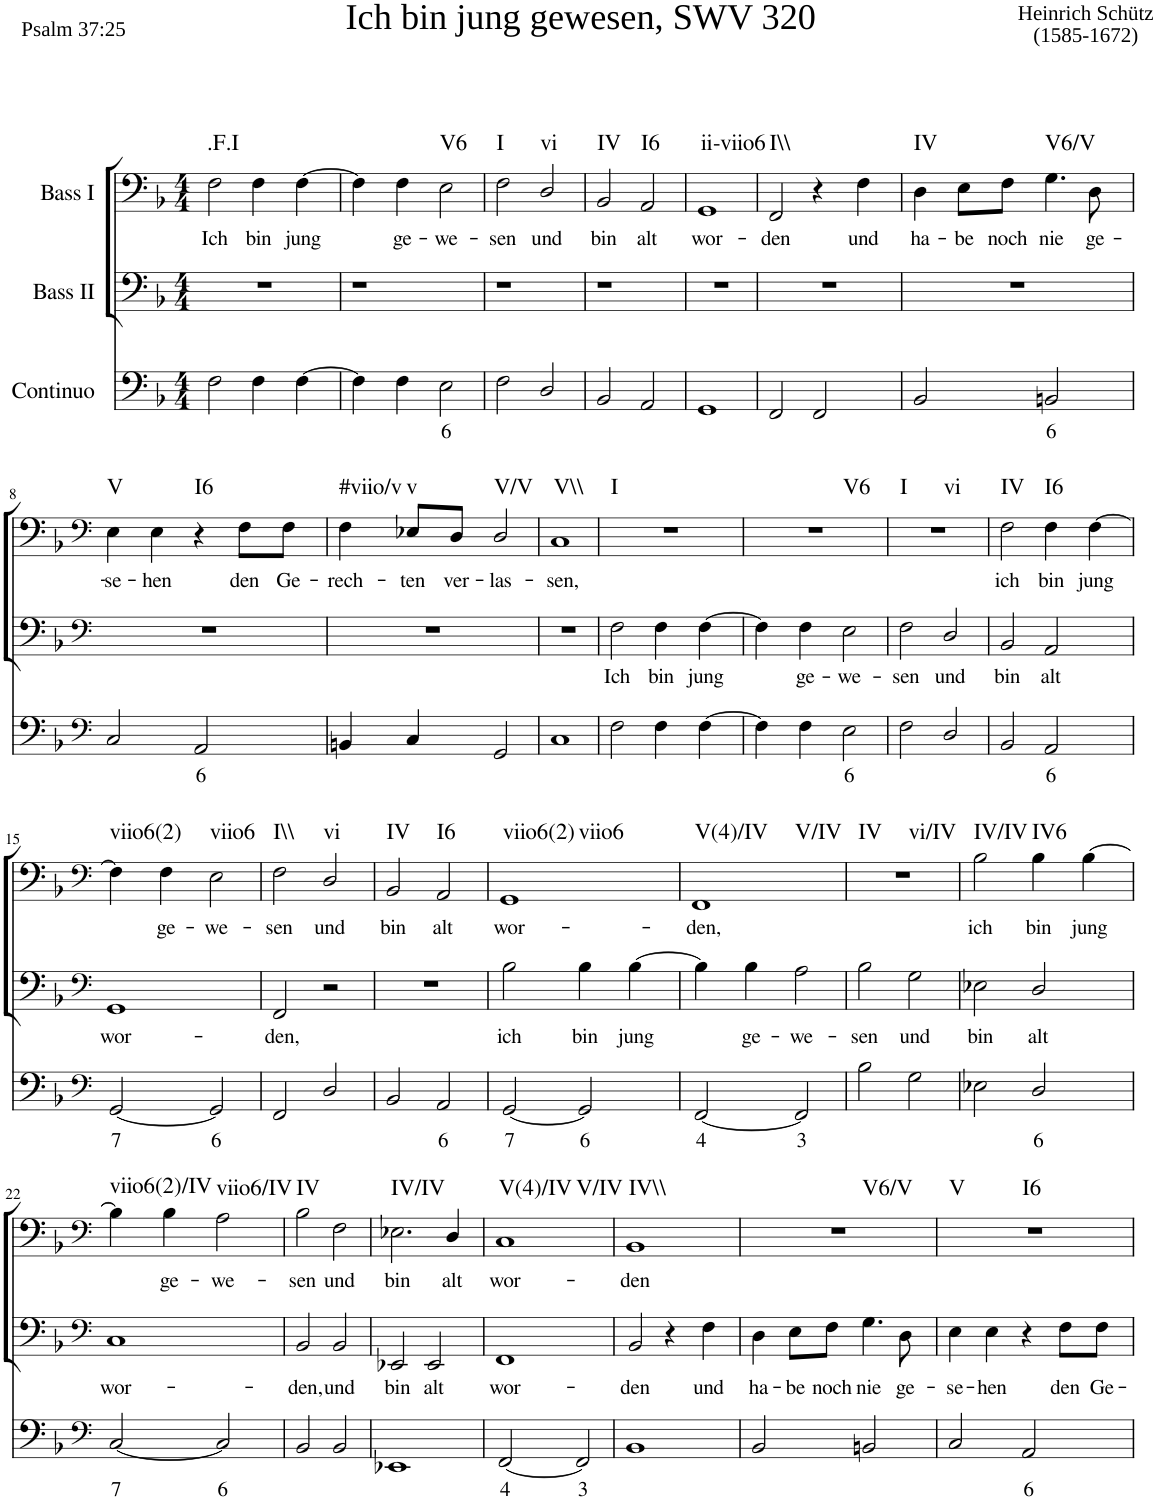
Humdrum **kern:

**kern	**text	**kern	**text	**kern	**text	**harte
*part3	*part3	*part2	*part2	*part1	*part1	*part1
*staff3	*staff3	*staff2	*staff2	*staff1	*staff1	*
*I"Continuo	*	*I"Bass II	*	*I"Bass I	*	*
*clefF4	*	*clefF4	*	*clefF4	*	*
*k[b-]	*	*k[b-]	*	*k[b-]	*	*
*M4/4	*	*M4/4	*	*M4/4	*	*
=1	=1	=1	=1	=1	=1	=1
!	!	!	!	!LO:TX:a:t=Psalm 37&colon;25	!	!
!	!	!	!	!LO:TX:a:t=Ich bin jung gewesen, SWV 320	!	!
!	!	!	!	!LO:TX:a:t=Heinrich Schütz	!	!
!	!	!	!	!LO:TX:a:t=(1585-1672)	!	!
!	!	!	!	!	!LO:LY:b	!LO:H:kt=.F.I
2F\	.	1r	.	2F\	Ich	N
!	!	!	!	!	!LO:LY:b	!
4F\	.	.	.	4F\	bin	.
!	!	!	!	!	!LO:LY:b	!
[4F\	.	.	.	[4F\	jung	.
=2	=2	=2	=2	=2	=2	=2
4F\]	.	1r	.	4F\]	.	.
!	!	!	!	!	!LO:LY:b	!
4F\	.	.	.	4F\	ge-	.
!	!LO:LY:b	!	!	!	!LO:LY:b	!LO:H:kt=V6
2E\	6	.	.	2E\	we-	N
=3	=3	=3	=3	=3	=3	=3
!	!	!	!	!	!LO:LY:b	!LO:H:kt=I
2F\	.	1r	.	2F\	sen	N
!	!	!	!	!	!LO:LY:b	!LO:H:kt=vi
2D/	.	.	.	2D/	und	N
=4	=4	=4	=4	=4	=4	=4
!	!	!	!	!	!LO:LY:b	!LO:H:kt=IV
2BB-/	.	1r	.	2BB-/	bin	N
!	!	!	!	!	!LO:LY:b	!LO:H:kt=I6
2AA/	.	.	.	2AA/	alt	N
=5	=5	=5	=5	=5	=5	=5
!	!	!	!	!	!LO:LY:b	!LO:H:kt=ii-viio6
1GG	.	1r	.	1GG	wor-	N
=6	=6	=6	=6	=6	=6	=6
!	!	!	!	!	!LO:LY:b	!LO:H:kt=I\\
2FF/	.	1r	.	2FF/	den	N
2FF/	.	.	.	4r	.	.
!	!	!	!	!	!LO:LY:b	!
.	.	.	.	4F\	und	.
=7	=7	=7	=7	=7	=7	=7
!	!	!	!	!	!LO:LY:b	!LO:H:kt=IV
2BB-/	.	1r	.	4D\	ha-	N
!	!	!	!	!	!LO:LY:b	!
.	.	.	.	8E\L	be	.
!	!	!	!	!	!LO:LY:b	!
.	.	.	.	8F\J	noch	.
!	!LO:LY:b	!	!	!	!LO:LY:b	!LO:H:kt=V6/V
2BBn/	6	.	.	4.G\	nie	N
!	!	!	!	!	!LO:LY:b	!
.	.	.	.	8D\	ge-	.
!!LO:LB:g=z
=8	=8	=8	=8	=8	=8	=8
*clefF4	*	*clefF4	*	*clefF4	*	*
!	!	!	!	!	!LO:LY:b	!LO:H:kt=V
2C/	.	1r	.	4E\	se-	N
!	!	!	!	!	!LO:LY:b	!
.	.	.	.	4E\	hen	.
!	!LO:LY:b	!	!	!	!	!LO:H:kt=I6
2AA/	6	.	.	4r	.	N
!	!	!	!	!	!LO:LY:b	!
.	.	.	.	8F\L	den	.
!	!	!	!	!	!LO:LY:b	!
.	.	.	.	8F\J	Ge-	.
=9	=9	=9	=9	=9	=9	=9
!	!	!	!	!	!LO:LY:b	!LO:H:kt=#viio/v
4BBn/	.	1r	.	4F\	rech-	N
!	!	!	!	!	!LO:LY:b	!LO:H:kt=v
4C/	.	.	.	8E-X/L	ten	N
!	!	!	!	!	!LO:LY:b	!
.	.	.	.	8D/J	ver-	.
!	!	!	!	!	!LO:LY:b	!LO:H:kt=V/V
2GG/	.	.	.	2D/	las-	N
=10	=10	=10	=10	=10	=10	=10
!	!	!	!	!	!LO:LY:b	!LO:H:kt=V\\
1C	.	1r	.	1C	sen,	N
=11	=11	=11	=11	=11	=11	=11
!	!	!	!LO:LY:b	!	!	!LO:H:kt=I
2F\	.	2F\	Ich	1r	.	N
!	!	!	!LO:LY:b	!	!	!
4F\	.	4F\	bin	.	.	.
!	!	!	!LO:LY:b	!	!	!
[4F\	.	[4F\	jung	.	.	.
=12	=12	=12	=12	=12	=12	=12
!	!	!	!	!	!	!LO:H:kt=V6
4F\]	.	4F\]	.	1r	.	N
!	!	!	!LO:LY:b	!	!	!
4F\	.	4F\	ge-	.	.	.
!	!LO:LY:b	!	!LO:LY:b	!	!	!
2E\	6	2E\	we-	.	.	.
=13	=13	=13	=13	=13	=13	=13
!	!	!	!LO:LY:b	!	!	!LO:H:n=1:kt=I
!	!	!	!	!	!	!LO:H:n=2:kt=vi
2F\	.	2F\	sen	1r	.	N N
!	!	!	!LO:LY:b	!	!	!
2D/	.	2D/	und	.	.	.
=14	=14	=14	=14	=14	=14	=14
!	!	!	!LO:LY:b	!	!LO:LY:b	!LO:H:kt=IV
2BB-/	.	2BB-/	bin	2F\	ich	N
!	!LO:LY:b	!	!LO:LY:b	!	!LO:LY:b	!LO:H:kt=I6
2AA/	6	2AA/	alt	4F\	bin	N
!	!	!	!	!	!LO:LY:b	!
.	.	.	.	[4F\	jung	.
!!LO:LB:g=z
=15	=15	=15	=15	=15	=15	=15
*clefF4	*	*clefF4	*	*clefF4	*	*
!	!LO:LY:b	!	!LO:LY:b	!	!	!LO:H:kt=viio6(2)
[2GG/	7	1GG	wor-	4F\]	.	N
!	!	!	!	!	!LO:LY:b	!
.	.	.	.	4F\	ge-	.
!	!LO:LY:b	!	!	!	!LO:LY:b	!LO:H:kt=viio6
2GG/]	6	.	.	2E\	we-	N
=16	=16	=16	=16	=16	=16	=16
!	!	!	!LO:LY:b	!	!LO:LY:b	!LO:H:kt=I\\
2FF/	.	2FF/	den,	2F\	sen	N
!	!	!	!	!	!LO:LY:b	!LO:H:kt=vi
2D/	.	2r	.	2D/	und	N
=17	=17	=17	=17	=17	=17	=17
!	!	!	!	!	!LO:LY:b	!LO:H:kt=IV
2BB-/	.	1r	.	2BB-/	bin	N
!	!LO:LY:b	!	!	!	!LO:LY:b	!LO:H:kt=I6
2AA/	6	.	.	2AA/	alt	N
=18	=18	=18	=18	=18	=18	=18
!	!LO:LY:b	!	!LO:LY:b	!	!LO:LY:b	!LO:H:n=1:kt=viio6(2)
!	!	!	!	!	!	!LO:H:n=2:kt=viio6
[2GG/	7	2B-\	ich	1GG	wor-	N N
!	!LO:LY:b	!	!LO:LY:b	!	!	!
2GG/]	6	4B-\	bin	.	.	.
!	!	!	!LO:LY:b	!	!	!
.	.	[4B-\	jung	.	.	.
=19	=19	=19	=19	=19	=19	=19
!	!LO:LY:b	!	!	!	!LO:LY:b	!LO:H:n=1:kt=V(4)/IV
!	!	!	!	!	!	!LO:H:n=2:kt=V/IV
[2FF/	4	4B-\]	.	1FF	den,	N N
!	!	!	!LO:LY:b	!	!	!
.	.	4B-\	ge-	.	.	.
!	!LO:LY:b	!	!LO:LY:b	!	!	!
2FF/]	3	2A\	we-	.	.	.
=20	=20	=20	=20	=20	=20	=20
!	!	!	!LO:LY:b	!	!	!LO:H:n=1:kt=IV
!	!	!	!	!	!	!LO:H:n=2:kt=vi/IV
2B-\	.	2B-\	sen	1r	.	N N
!	!	!	!LO:LY:b	!	!	!
2G\	.	2G\	und	.	.	.
=21	=21	=21	=21	=21	=21	=21
!	!	!	!LO:LY:b	!	!LO:LY:b	!LO:H:kt=IV/IV
2E-X\	.	2E-X\	bin	2B-\	ich	N
!	!LO:LY:b	!	!LO:LY:b	!	!LO:LY:b	!LO:H:kt=IV6
2D/	6	2D/	alt	4B-\	bin	N
!	!	!	!	!	!LO:LY:b	!
.	.	.	.	[4B-\	jung	.
!!LO:LB:g=z
=22	=22	=22	=22	=22	=22	=22
*clefF4	*	*clefF4	*	*clefF4	*	*
!	!LO:LY:b	!	!LO:LY:b	!	!	!LO:H:kt=viio6(2)/IV
[2C/	7	1C	wor-	4B-\]	.	N
!	!	!	!	!	!LO:LY:b	!
.	.	.	.	4B-\	ge-	.
!	!LO:LY:b	!	!	!	!LO:LY:b	!LO:H:kt=viio6/IV
2C/]	6	.	.	2A\	we-	N
=23	=23	=23	=23	=23	=23	=23
!	!	!	!LO:LY:b	!	!LO:LY:b	!LO:H:kt=IV
2BB-/	.	2BB-/	den,	2B-\	sen	N
!	!	!	!LO:LY:b	!	!LO:LY:b	!
2BB-/	.	2BB-/	und	2F\	und	.
=24	=24	=24	=24	=24	=24	=24
!	!	!	!LO:LY:b	!	!LO:LY:b	!LO:H:kt=IV/IV
1EE-X	.	2EE-X/	bin	2.E-X\	bin	N
!	!	!	!LO:LY:b	!	!	!
.	.	2EE-/	alt	.	.	.
!	!	!	!	!	!LO:LY:b	!
.	.	.	.	4D/	alt	.
=25	=25	=25	=25	=25	=25	=25
!	!LO:LY:b	!	!LO:LY:b	!	!LO:LY:b	!LO:H:n=1:kt=V(4)/IV
!	!	!	!	!	!	!LO:H:n=2:kt=V/IV
[2FF/	4	1FF	wor-	1C	wor-	N N
!	!LO:LY:b	!	!	!	!	!
2FF/]	3	.	.	.	.	.
=26	=26	=26	=26	=26	=26	=26
!	!	!	!LO:LY:b	!	!LO:LY:b	!LO:H:kt=IV\\
1BB-	.	2BB-/	den	1BB-	den	N
.	.	4r	.	.	.	.
!	!	!	!LO:LY:b	!	!	!
.	.	4F\	und	.	.	.
=27	=27	=27	=27	=27	=27	=27
!	!	!	!LO:LY:b	!	!	!LO:H:kt=V6/V
2BB-/	.	4D\	ha-	1r	.	N
!	!	!	!LO:LY:b	!	!	!
.	.	8E\L	be	.	.	.
!	!	!	!LO:LY:b	!	!	!
.	.	8F\J	noch	.	.	.
!	!	!	!LO:LY:b	!	!	!
2BBn/	.	4.G\	nie	.	.	.
!	!	!	!LO:LY:b	!	!	!
.	.	8D\	ge-	.	.	.
=28	=28	=28	=28	=28	=28	=28
!	!	!	!LO:LY:b	!	!	!LO:H:n=1:kt=V
!	!	!	!	!	!	!LO:H:n=2:kt=I6
2C/	.	4E\	se-	1r	.	N N
!	!	!	!LO:LY:b	!	!	!
.	.	4E\	hen	.	.	.
!	!LO:LY:b	!	!	!	!	!
2AA/	6	4r	.	.	.	.
!	!	!	!LO:LY:b	!	!	!
.	.	8F\L	den	.	.	.
!	!	!	!LO:LY:b	!	!	!
.	.	8F\J	Ge-	.	.	.
=	=	=	=	=	=	=
*-	*-	*-	*-	*-	*-	*-
